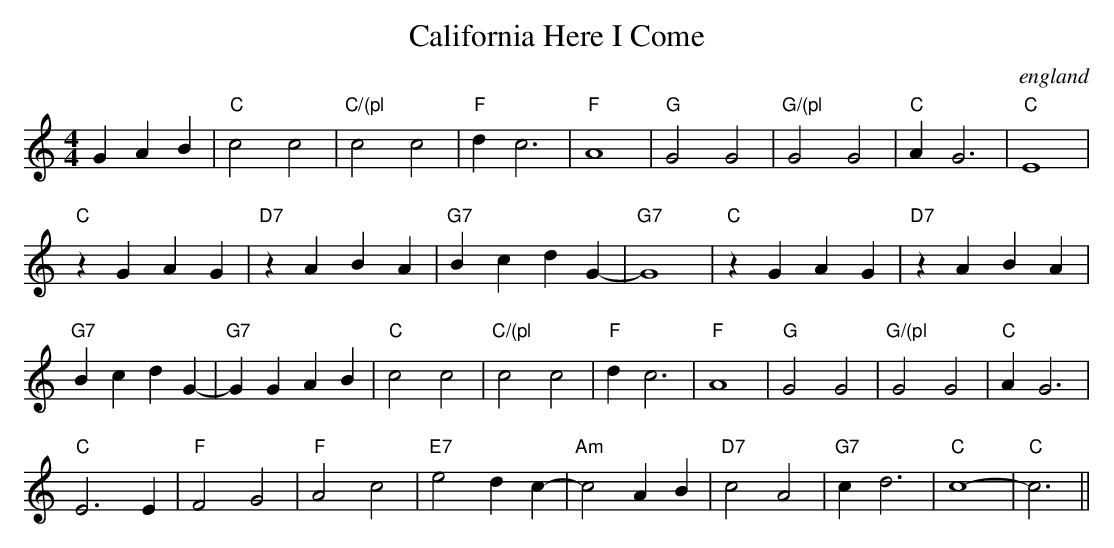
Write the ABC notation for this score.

X:1
T:California Here I Come
O:england
M:4/4
L:1/4
K:C
GA B|"C"c2 c2|"C/(pl"c2 c2|"F"dc3|"F"A4|"G"G2 G2|"G/(pl"G2 G2|"C"AG3|"C"E4|
"C"zG AG|"D7"zA BA|"G7"Bc dG-|"G7"G4|"C"zG AG|"D7"zA BA|
"G7"Bc dG-|"G7"GG AB|"C"c2 c2|"C/(pl"c2 c2|"F"dc3|"F"A4|"G"G2 G2|"G/(pl"G2 G2|\
"C"AG3|
"C"E3E|"F"F2 G2|"F"A2 c2|"E7"e2 dc-|"Am"c2 AB|"D7"c2 A2|"G7"cd3|"C"c4-|"C"c3||
